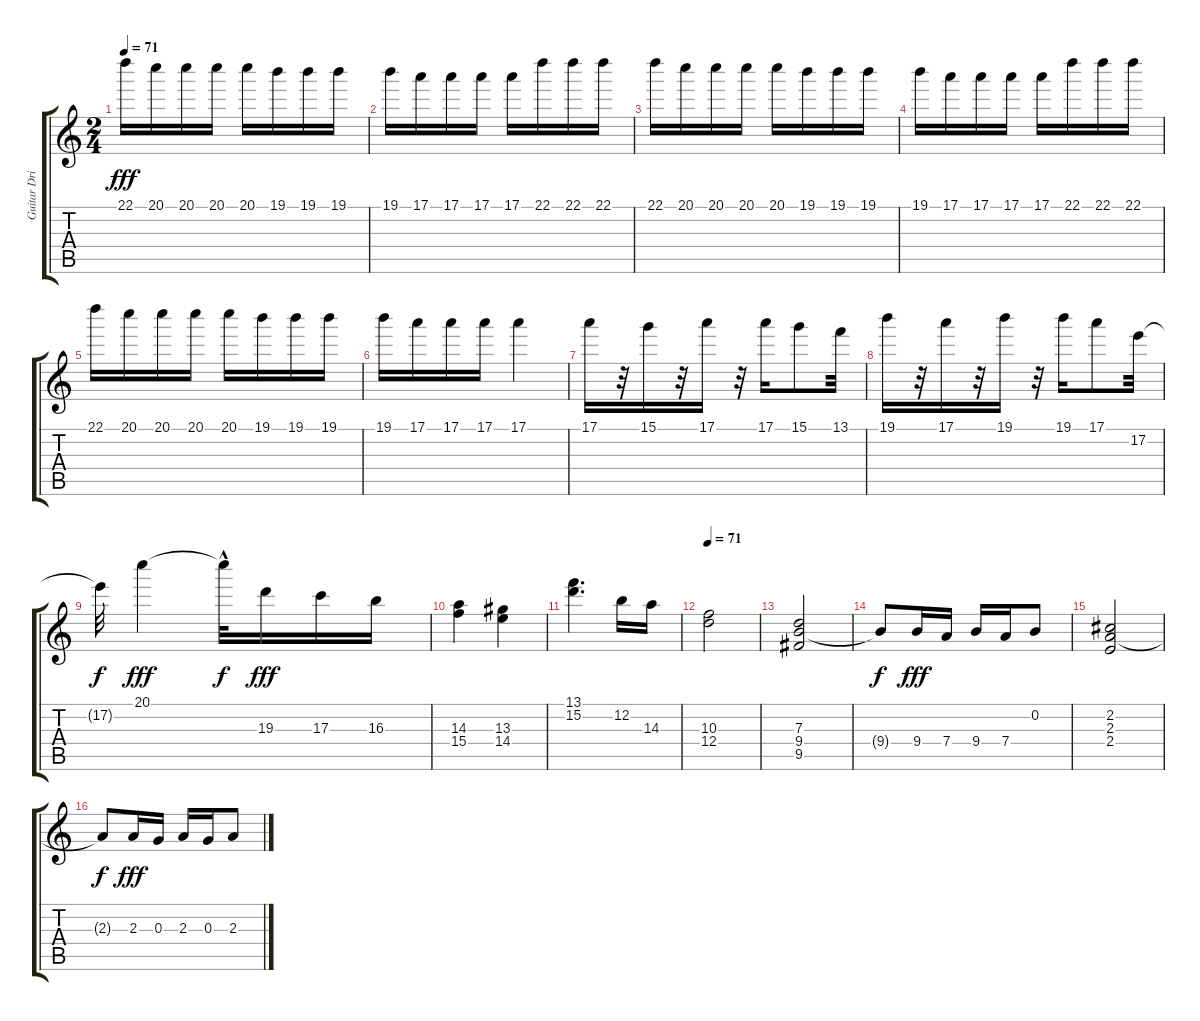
\track ("Guitar Drive" "Guitar Dri") {instrument overdrivenguitar}
\staff {score tabs}
\tuning (E4 B3 G3 D3 A2 E2) {hide}
\ts (2 4)
\tempo 71
\clef g2
\ks c
22.1.16{dy fff} 20.1.16 20.1.16 20.1.16 20.1.16 19.1.16 19.1.16 19.1.16 |
19.1.16 17.1.16 17.1.16 17.1.16 17.1.16 22.1.16 22.1.16 22.1.16 |
22.1.16 20.1.16 20.1.16 20.1.16 20.1.16 19.1.16 19.1.16 19.1.16 |
19.1.16 17.1.16 17.1.16 17.1.16 17.1.16 22.1.16 22.1.16 22.1.16 |
22.1.16 20.1.16 20.1.16 20.1.16 20.1.16 19.1.16 19.1.16 19.1.16 |
19.1.16 17.1.16 17.1.16 17.1.16 17.1.4 |
17.1.16 r.32 15.1.16 r.32 17.1.16 r.32 17.1.16 15.1.8 13.1.32 |
19.1.16 r.32 17.1.16 r.32 19.1.16 r.32 19.1.16 17.1.8 17.2.32 |
17.2{t}.32{dy f} 20.1.4{dy fff} 20.1{hac t}.32{dy f} 19.3.16{dy fff} 17.3.16 16.3.16 |
(14.3 15.4).4 (13.3 14.4).4 |
(13.1 15.2).4{d} 12.2.16 14.3.16 |
\tempo 71
(10.3 12.4).2 |
(7.3 9.4 9.5).2 |
9.4{t}.8{dy f} 9.4.16{dy fff} 7.4.16 9.4.16 7.4.16 0.2.8 |
(2.2 2.3 2.4).2 |
2.3{t}.8{dy f} 2.3.16{dy fff} 0.3.16 2.3.16 0.3.16 2.3.8
